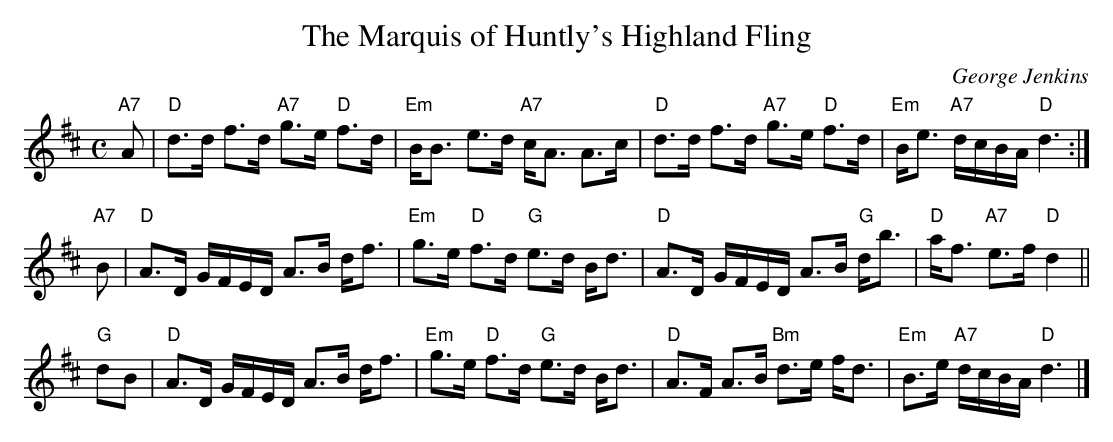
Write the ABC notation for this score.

X:1
T: The Marquis of Huntly's Highland Fling
C: George Jenkins
M: C
L: 1/8
K: D
"A7"A \
| "D"d>d f>d "A7"g>e "D"f>d | "Em"B<B e>d "A7"c<A A>c \
| "D"d>d f>d "A7"g>e "D"f>d | "Em"B<e "A7"d/c/B/A/ "D"d3 :|
"A7"B \
| "D"A>D G/F/E/D/ A>B d<f | "Em"g>e "D"f>d "G"e>d B<d \
| "D"A>D G/F/E/D/ A>B "G"d<b | "D"a<f "A7"e>f "D"d2 ||
"G"dB \
| "D"A>D G/F/E/D/ A>B d<f | "Em"g>e "D"f>d "G"e>d B<d \
| "D"A>F A>B "Bm"d>e f<d | "Em"B>e "A7"d/c/B/A/ "D"d3 |]
